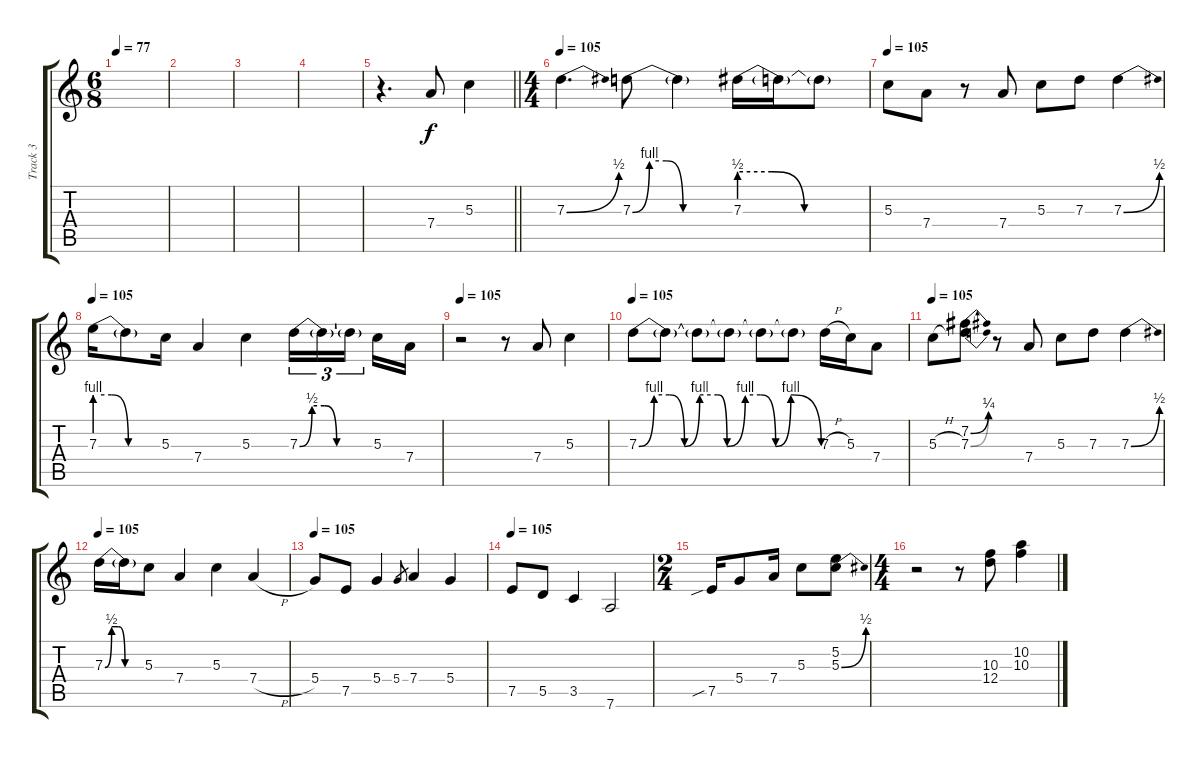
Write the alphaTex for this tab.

\track ("Track 3" "Track 3") {instrument electricguitarjazz}
\staff {score tabs}
\tuning (E4 B3 G3 D3 A2 D2) {hide}
\ts (6 8)
\tempo 77
\clef g2
\ks c
|
|
|
|
\barLineRight lightlight
r.4{d} 7.4.8{volume 7} 5.3.4 |
\ts (4 4)
\tempo 105
7.3{be (bend 0 0 60 2)}.4{d} 7.3{be (custom 0 0 10 4 20 4 30 0 60 0)}.8 7.3{t}.4 7.3{be (custom 0 2 15 2 30 0 60 0)}.16 7.3{t}.16 7.3{t}.8 |
\tempo 105
5.3.8 7.4.8 r.8 7.4.8 5.3.8 7.3.8 7.3{be (bend 0 0 60 2)}.4 |
\tempo 105
7.3{be (custom 0 4 15 4 30 0 60 0)}.16 7.3{t}.8 5.3.16 7.4.4 5.3.4 7.3{be (custom 0 0 10 2 20 2 30 0 60 0)}.16{tu (3 2)} 7.3{t}.16{tu (3 2)} 7.3{t}.16{tu (3 2) beam splitsecondary} 5.3.16 7.4.16 |
\tempo 105
r.2 r.8 7.4.8 5.3.4 |
\tempo 105
7.3{be (custom 0 0 5 4 10 4 15 0 20 4 26 4 29 0 35 4 40 4 45 0 50 4 60 0)}.8 7.3{t}.8 7.3{t}.8 7.3{t}.8 7.3{t}.8 7.3{t}.8 7.3{h}.16 5.3.16 7.4.8 |
\tempo 105
5.3{h}.8 (7.2{be (bend 0 0 60 1)} 7.3{be (bend 0 0 60 1)}).8 r.8 7.4.8 5.3.8 7.3.8 7.3{be (bend 0 0 60 2)}.4 |
\tempo 105
7.3{be (custom 0 0 10 2 20 2 30 0 60 0)}.16 7.3{t}.16 5.3.8 7.4.4 5.3.4 7.4{h}.4 |
\tempo 105
5.4.8 7.5.8 5.4.4 5.4.8{gr} 7.4.4 5.4.4 |
\tempo 105
7.5.8 5.5.8 3.5.4 7.6.2 |
\ts (2 4)
7.5{sib}.16 5.4.8 7.4.16 5.3.8 (5.2 5.3{be (bend 0 0 60 2)}).8 |
\ts (4 4)
r.2 r.8 (10.3 12.4).8 (10.2 10.3).4
